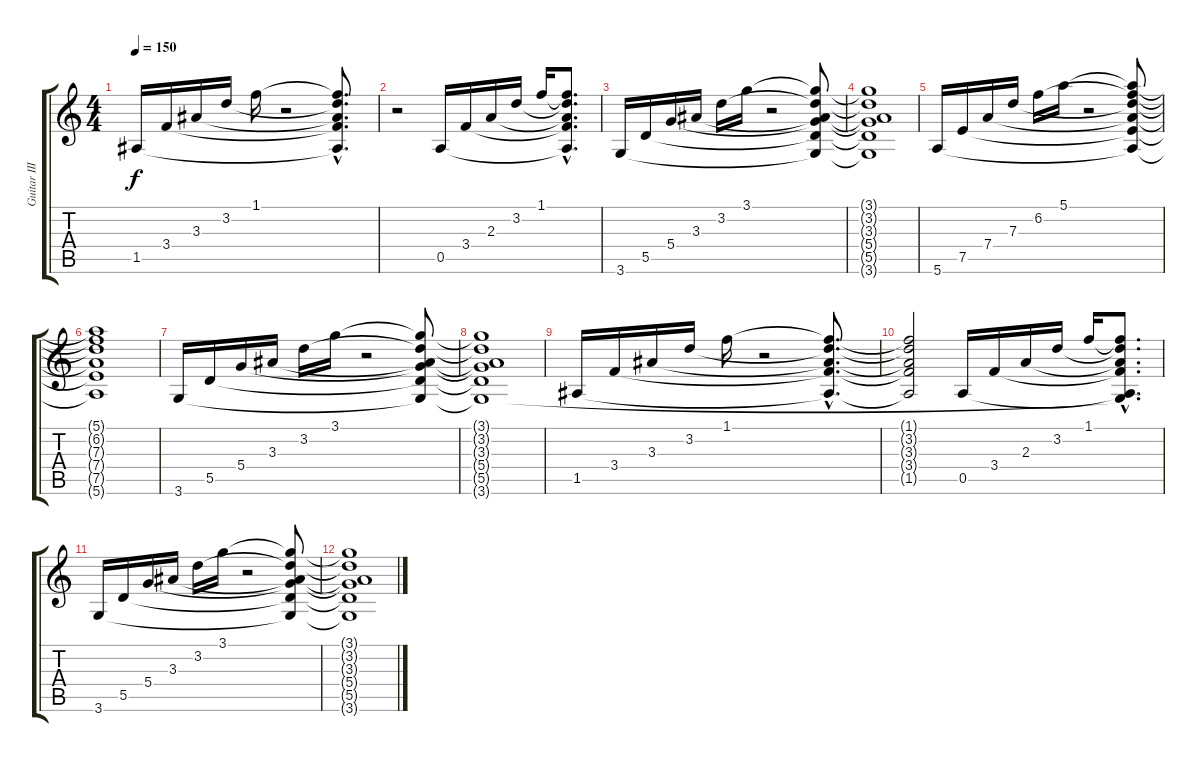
\track ("Guitar III" "Guitar III") {instrument electricguitarclean}
\staff {score tabs}
\tuning (E4 B3 G3 D3 A2 E2) {hide}
\ts (4 4)
\tempo 150
\clef g2
\ks c
1.5.16{dy f} 3.4.16 3.3.16 3.2.16 1.1.16 r.2 (1.1{hac t} 3.2{hac t} 3.3{hac t} 3.4{hac t} 1.5{hac t}).8{d} |
r.2 0.5.16 3.4.16 2.3.16 3.2.16 1.1.16 (1.1{hac t} 3.2{hac t} 2.3{hac t} 3.4{hac t} 0.5{hac t}).8{d} |
3.6.16 5.5.16 5.4.16 3.3.16 3.2.16 3.1.16 r.2 (3.1{t} 3.2{t} 3.3{t} 5.4{t} 5.5{t} 3.6{t}).8 |
(3.1{t} 3.2{t} 3.3{t} 5.4{t} 5.5{t} 3.6{t}).1 |
5.6.16 7.5.16 7.4.16 7.3.16 6.2.16 5.1.16 r.2 (5.1{t} 6.2{t} 7.3{t} 7.4{t} 7.5{t} 5.6{t}).8 |
(5.1{t} 6.2{t} 7.3{t} 7.4{t} 7.5{t} 5.6{t}).1 |
3.6.16 5.5.16 5.4.16 3.3.16 3.2.16 3.1.16 r.2 (3.1{t} 3.2{t} 3.3{t} 5.4{t} 5.5{t} 3.6{t}).8 |
(3.1{t} 3.2{t} 3.3{t} 5.4{t} 5.5{t} 3.6{t}).1 |
1.5.16 3.4.16 3.3.16 3.2.16 1.1.16 r.2 (1.1{hac t} 3.2{hac t} 3.3{hac t} 3.4{hac t} 1.5{hac t}).8{d} |
(1.1{t} 3.2{t} 3.3{t} 3.4{t} 1.5{t}).2 0.5.16 3.4.16 2.3.16 3.2.16 1.1.16 (1.1{hac t} 3.2{hac t} 2.3{hac t} 3.4{hac t} 0.5{hac t} 3.6{hac t}).8{d} |
3.6.16 5.5.16 5.4.16 3.3.16 3.2.16 3.1.16 r.2 (3.1{t} 3.2{t} 3.3{t} 5.4{t} 5.5{t} 3.6{t}).8 |
(3.1{t} 3.2{t} 3.3{t} 5.4{t} 5.5{t} 3.6{t}).1
